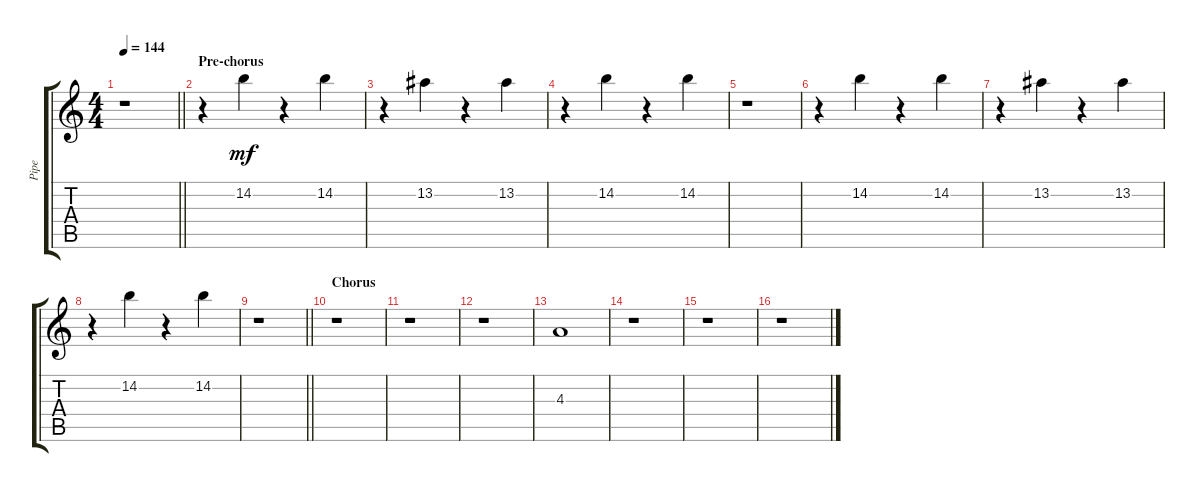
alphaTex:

\track ("Pipe" "Pipe") {instrument piccolo}
\staff {score tabs}
\tuning (D5 A4 F4 C4 G3 D3) {hide}
\ts (4 4)
\tempo 144
\clef g2
\barLineRight lightlight
\ks c
r.1{dy f} |
\section ("" "Pre-chorus")
r.4 14.2.4{dy mf} r.4 14.2.4 |
r.4 13.2.4 r.4 13.2.4 |
r.4 14.2.4 r.4 14.2.4 |
r.1 |
r.4 14.2.4 r.4 14.2.4 |
r.4 13.2.4 r.4 13.2.4 |
r.4 14.2.4 r.4 14.2.4 |
\barLineRight lightlight
r.1 |
\section ("" "Chorus")
r.1 |
r.1 |
r.1 |
4.3.1 |
r.1 |
r.1 |
r.1
